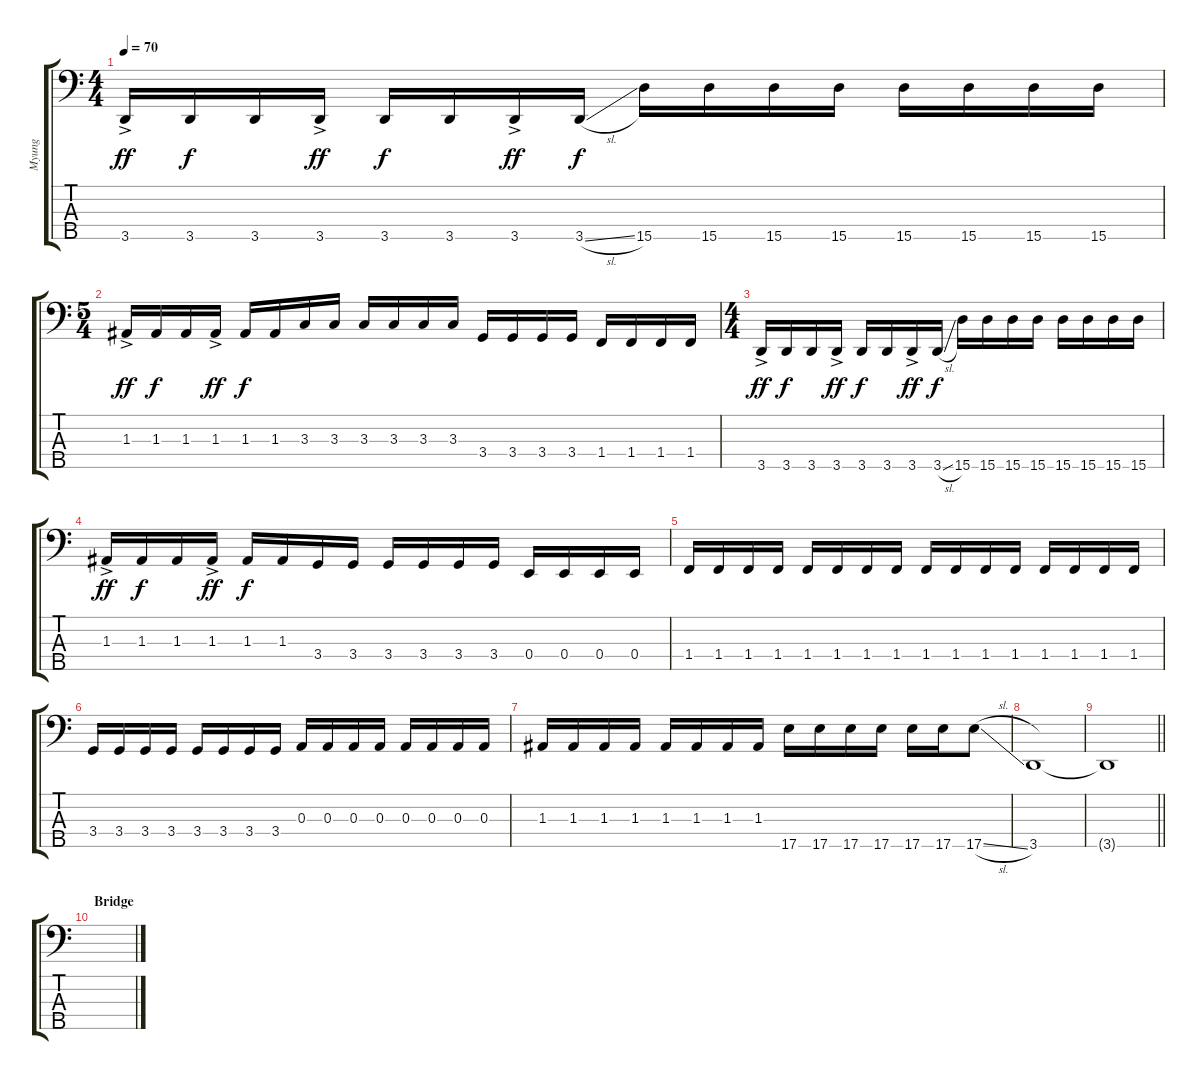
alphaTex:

\track ("Myung" "Myung") {instrument electricbassfinger}
\staff {score tabs}
\tuning (G2 D2 A1 E1 B0) {hide}
\ts (4 4)
\tempo 70
\clef f4
\ks c
3.5{ac}.16{dy ff} 3.5.16{dy f} 3.5.16 3.5{ac}.16{dy ff} 3.5.16{dy f} 3.5.16 3.5{ac}.16{dy ff} 3.5{sl}.16{dy f} 15.5.16 15.5.16 15.5.16 15.5.16 15.5.16 15.5.16 15.5.16 15.5.16 |
\ts (5 4)
1.3{ac}.16{dy ff} 1.3.16{dy f} 1.3.16 1.3{ac}.16{dy ff} 1.3.16{dy f} 1.3.16 3.3.16 3.3.16 3.3.16 3.3.16 3.3.16 3.3.16 3.4.16 3.4.16 3.4.16 3.4.16 1.4.16 1.4.16 1.4.16 1.4.16 |
\ts (4 4)
3.5{ac}.16{dy ff} 3.5.16{dy f} 3.5.16 3.5{ac}.16{dy ff} 3.5.16{dy f} 3.5.16 3.5{ac}.16{dy ff} 3.5{sl}.16{dy f} 15.5.16 15.5.16 15.5.16 15.5.16 15.5.16 15.5.16 15.5.16 15.5.16 |
1.3{ac}.16{dy ff} 1.3.16{dy f} 1.3.16 1.3{ac}.16{dy ff} 1.3.16{dy f} 1.3.16 3.4.16 3.4.16 3.4.16 3.4.16 3.4.16 3.4.16 0.4.16 0.4.16 0.4.16 0.4.16 |
1.4.16 1.4.16 1.4.16 1.4.16 1.4.16 1.4.16 1.4.16 1.4.16 1.4.16 1.4.16 1.4.16 1.4.16 1.4.16 1.4.16 1.4.16 1.4.16 |
3.4.16 3.4.16 3.4.16 3.4.16 3.4.16 3.4.16 3.4.16 3.4.16 0.3.16 0.3.16 0.3.16 0.3.16 0.3.16 0.3.16 0.3.16 0.3.16 |
1.3.16 1.3.16 1.3.16 1.3.16 1.3.16 1.3.16 1.3.16 1.3.16 17.5.16 17.5.16 17.5.16 17.5.16 17.5.16 17.5.16 17.5{sl}.8 |
3.5.1{volume 3} |
\barLineRight lightlight
3.5{t}.1 |
\section ("" "Bridge")
